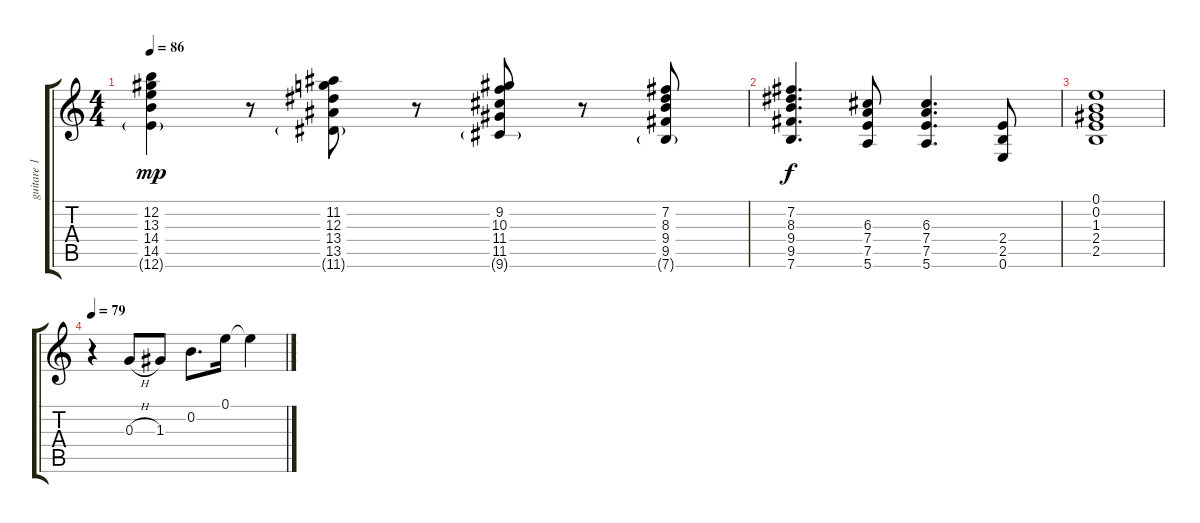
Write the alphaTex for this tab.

\track ("guitare 1" "guitare 1") {instrument electricguitarclean}
\staff {score tabs}
\tuning (E4 B3 G3 D3 A2 E2) {hide}
\ts (4 4)
\tempo 86
\clef g2
\ks c
(12.2 13.3 14.4 14.5 12.6{g}).4{dy mp} r.8 (11.2 12.3 13.4 13.5 11.6{g}).8 r.8 (9.2 10.3 11.4 11.5 9.6{g}).8 r.8 (7.2 8.3 9.4 9.5 7.6{g}).8 |
(7.2 8.3 9.4 9.5 7.6).4{d dy f} (6.3 7.4 7.5 5.6).8 (6.3 7.4 7.5 5.6).4{d} (2.4 2.5 0.6).8 |
(0.1 0.2 1.3 2.4 2.5).1 |
\tempo 79
r.4 0.3{h}.8 1.3.8 0.2.8{d} 0.1.16 0.1{t}.4
